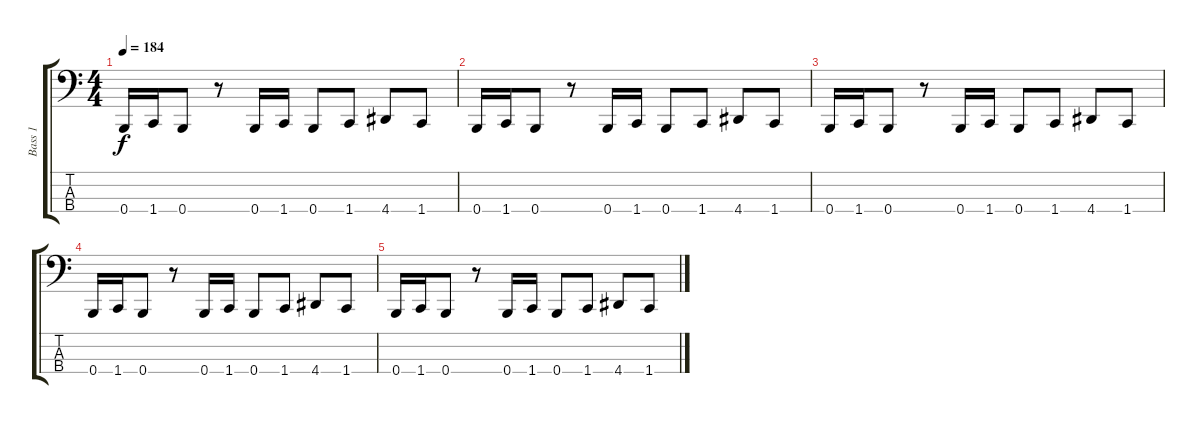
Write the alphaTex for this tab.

\track ("Bass 1" "Bass 1") {instrument electricbasspick}
\staff {score tabs}
\tuning (E2 B1 Gb1 B0) {hide}
\ts (4 4)
\tempo 184
\clef f4
\ks c
0.4.16{dy f} 1.4.16 0.4.8 r.8 0.4.16 1.4.16 0.4.8 1.4.8 4.4.8 1.4.8 |
0.4.16 1.4.16 0.4.8 r.8 0.4.16 1.4.16 0.4.8 1.4.8 4.4.8 1.4.8 |
0.4.16 1.4.16 0.4.8 r.8 0.4.16 1.4.16 0.4.8 1.4.8 4.4.8 1.4.8 |
0.4.16 1.4.16 0.4.8 r.8 0.4.16 1.4.16 0.4.8 1.4.8 4.4.8 1.4.8 |
0.4.16 1.4.16 0.4.8 r.8 0.4.16 1.4.16 0.4.8 1.4.8 4.4.8 1.4.8
